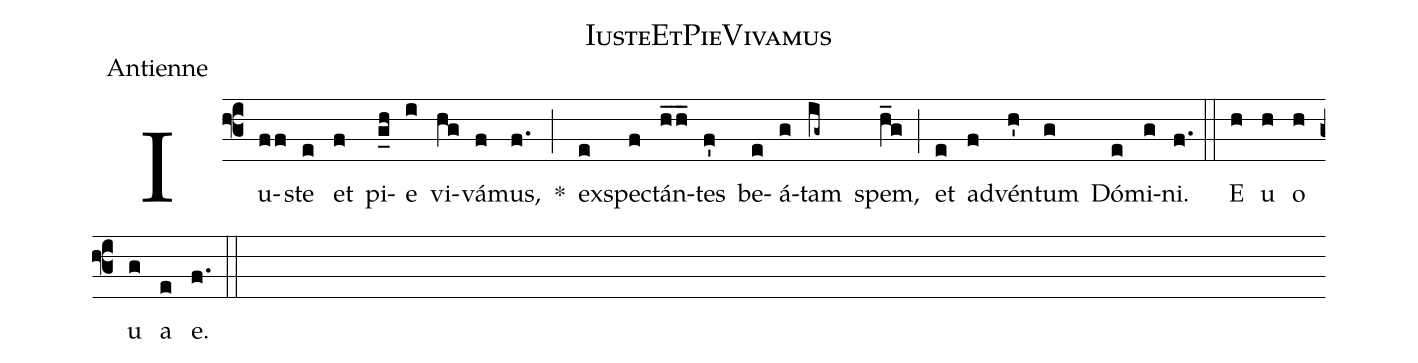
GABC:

name:IusteEtPieVivamus;
office-part:Antienne;
%%
(f3) Iu(ff)ste(e) et(f) pi(g_h)e(i) vi(hg)vá(f)mus,(f.) *(;)
ex(e)spe(f)ctán(hh__)tes(f') be(e)á(g)tam(ig~) spem,(h_g) (;)
et(e) ad(f)vén(h')tum(g) Dó(e)mi(g)ni.(f.) (::)
E(h) u(h) o(h) u(g) a(e) e.(f.) (::)
